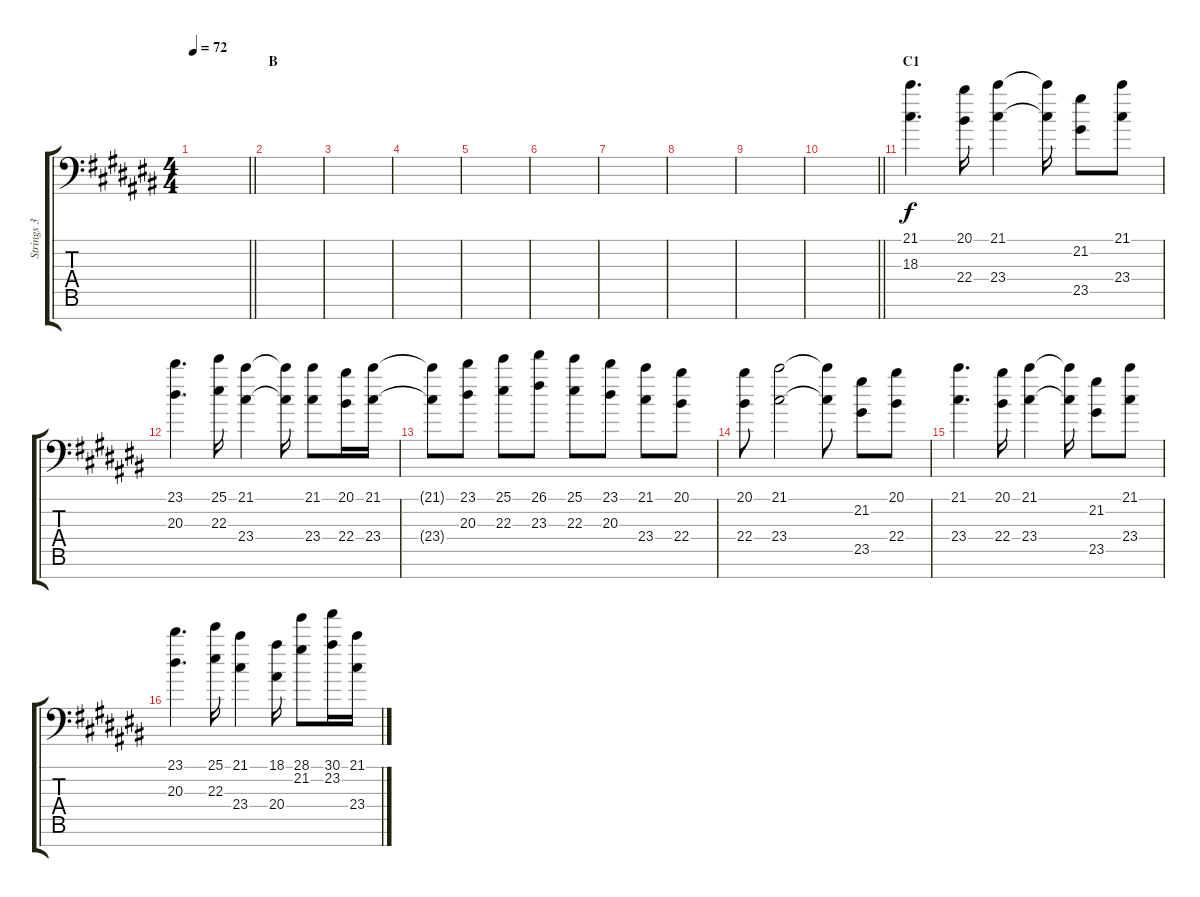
\track ("Strings 3" "Strings 3") {instrument stringensemble1}
\staff {score tabs}
\tuning (E4 B3 G3 D3 A2 E2 C-1) {hide}
\ts (4 4)
\tempo 72
\clef f4
\barLineRight lightlight
\ks c#
|
\section ("" "B")
|
|
|
|
|
|
|
|
\barLineRight lightlight
|
\section ("" "C1")
(21.1 18.3).4{d volume 12} (20.1 22.4).16 (21.1 23.4).4 (21.1{t} 23.4{t}).16 (21.2 23.5).8 (21.1 23.4).8 |
(23.1 20.3).4{d} (25.1 22.3).16 (21.1 23.4).4 (21.1{t} 23.4{t}).16 (21.1 23.4).8 (20.1 22.4).16 (21.1 23.4).16 |
(21.1{t} 23.4{t}).8 (23.1 20.3).8 (25.1 22.3).8 (26.1 23.3).8 (25.1 22.3).8 (23.1 20.3).8 (21.1 23.4).8 (20.1 22.4).8 |
(20.1 22.4).8 (21.1 23.4).2 (21.1{t} 23.4{t}).8 (21.2 23.5).8 (20.1 22.4).8 |
(21.1 23.4).4{d} (20.1 22.4).16 (21.1 23.4).4 (21.1{t} 23.4{t}).16 (21.2 23.5).8 (21.1 23.4).8 |
(23.1 20.3).4{d} (25.1 22.3).16 (21.1 23.4).4 (18.1 20.4).16 (28.1 21.2).8 (30.1 23.2).16 (21.1 23.4).16
